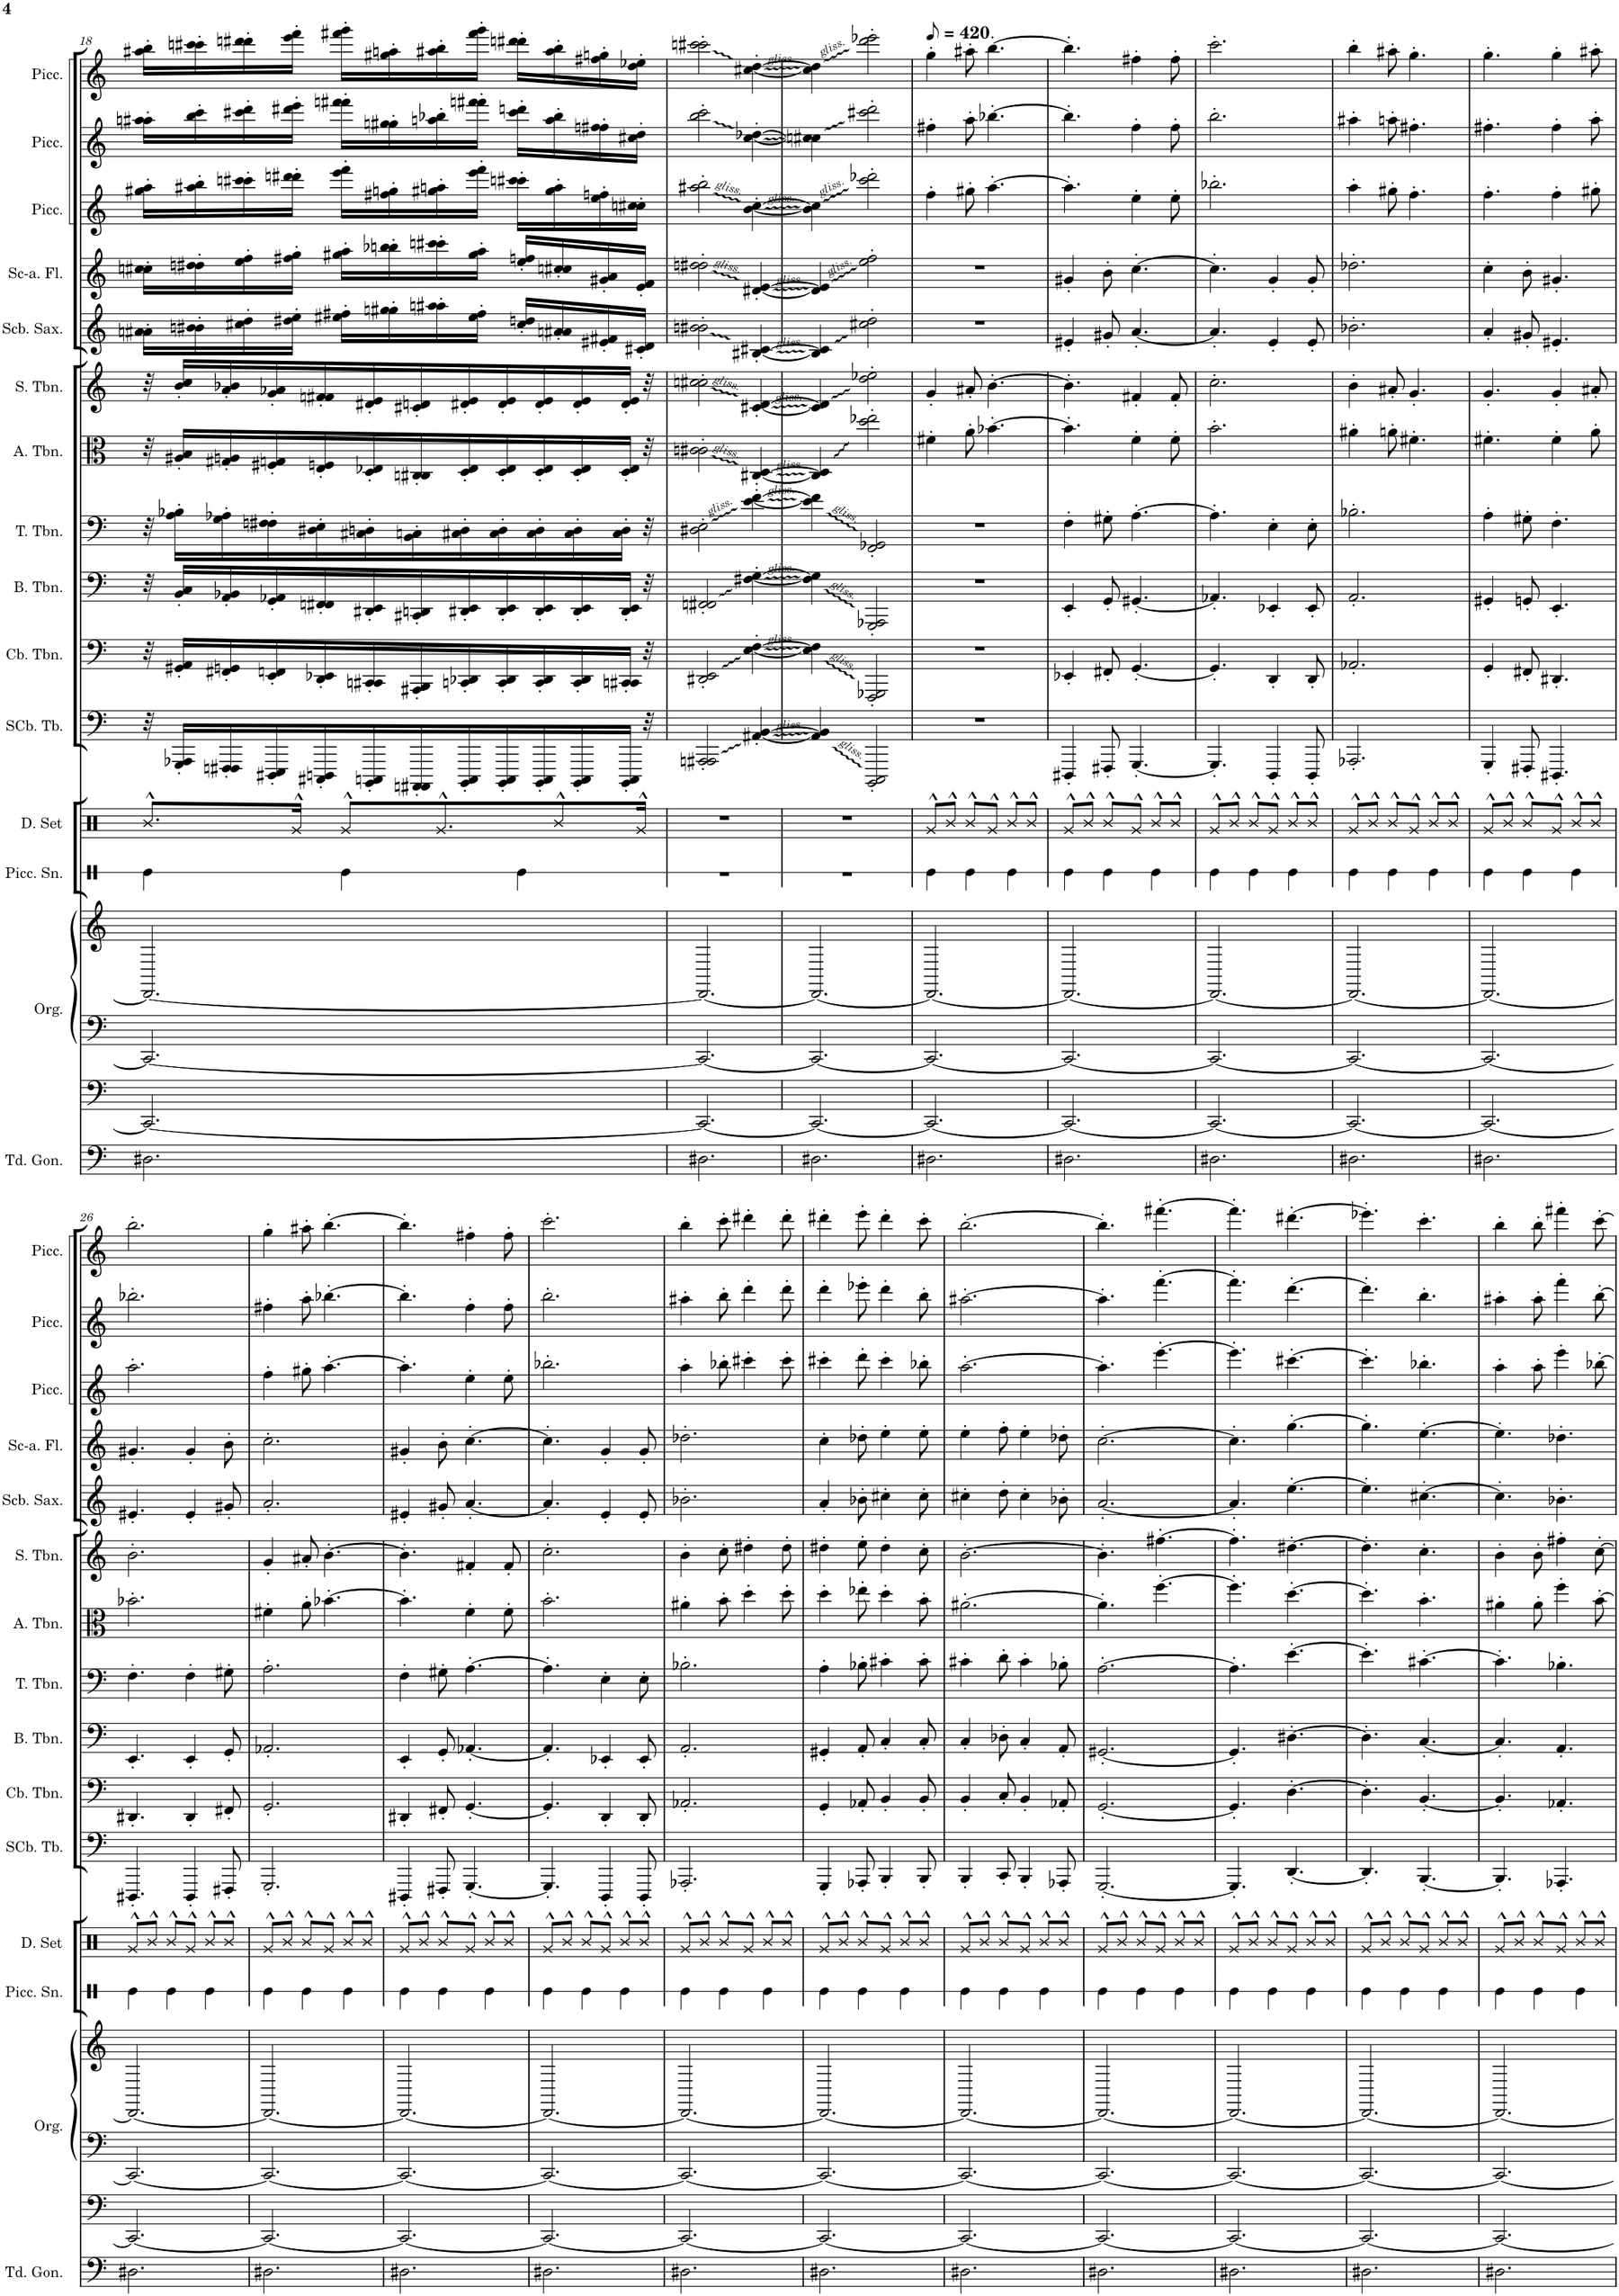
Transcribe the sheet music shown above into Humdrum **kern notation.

**kern	**kern	**kern	**kern	**kern	**kern	**kern	**kern	**kern	**kern	**kern	**kern	**kern	**kern	**kern	**kern	**kern
*part15	*part14	*part14	*part14	*part13	*part12	*part11	*part10	*part9	*part8	*part7	*part6	*part5	*part4	*part3	*part2	*part1
*staff17	*staff16	*staff15	*staff14	*staff13	*staff12	*staff11	*staff10	*staff9	*staff8	*staff7	*staff6	*staff5	*staff4	*staff3	*staff2	*staff1
*I"Tuned Gongs	*I"Organ	*	*	*I"Piccolo Snare	*I"Drumset	*I"Sub-Contrabass Tuba	*I"Contrabass Trombone	*I"Bass Trombone	*I"Tenor Trombone	*I"Alto Trombone	*I"Soprano Trombone	*I"Subcontrabass Saxophone	*I"Sub Contra-alto Flute	*I"Piccolo	*I"Piccolo	*I"Piccolo
*I'Td. Gon.	*I'Org.	*	*	*I'Picc. Sn.	*I'D. Set	*I'SCb. Tb.	*I'Cb. Tbn.	*I'B. Tbn.	*I'T. Tbn.	*I'A. Tbn.	*I'S. Tbn.	*I'Scb. Sax.	*I'Sc-a. Fl.	*I'Picc.	*I'Picc.	*I'Picc.
!!LO:PB:g=z
*clefF4	*clefF4	*clefF4	*clefG2	*clefX	*clefX	*clefF4	*clefF4	*clefF4	*clefF4	*clefC3	*clefG2	*clefG2	*clefG2	*clefG2	*clefG2	*clefG2
*	*	*	*	*	*	*	*	*	*	*	*	*Trd22c38	*Trd17c29	*Trd-7c-12	*Trd-7c-12	*Trd-7c-12
*k[]	*k[]	*k[]	*k[]	*k[]	*k[]	*k[]	*k[]	*k[]	*k[]	*k[]	*k[]	*k[]	*k[]	*k[]	*k[]	*k[]
*M3/4	*M3/4	*M3/4	*M3/4	*M3/4	*M3/4	*M3/4	*M3/4	*M3/4	*M3/4	*M3/4	*M3/4	*M3/4	*M3/4	*M3/4	*M3/4	*M3/4
=18	=18	=18	=18	=18	=18	=18	=18	=18	=18	=18	=18	=18	=18	=18	=18	=18
2.D#X\	2.CC/_	2.CC#/_	2.DD/_	4Re\	8.R^^/L	32r	32r	32r	32r	32r	32r	16an\' 16a#X\'LL	16ccn\' 16cc#X\'LL	16gg#X\' 16aa\'LL	16aan\' 16aa#X\'LL	16aa#X\' 16bb\'LL
.	.	.	.	.	.	16GGG/' 16AAA-X/'LL	16GG#X/' 16AA/'LL	16BB/' 16C/'LL	16A\' 16B-X\'LL	16A#X/' 16B/'LL	16b/' 16cc/'LL	.	.	.	.	.
.	.	.	.	.	.	.	.	.	.	.	.	16bn\' 16b#X\'	16ddn\' 16dd#X\'	16aa#X\' 16bb\'	16bb\' 16ccc\'	16cccn\' 16ccc#X\'
.	.	.	.	.	.	16FFFn/' 16FFF#X/'	16FF#X/' 16GGn/'	16AA/' 16BB-X/'	16G\' 16A-X\'	16G#X/' 16An/'	16a/' 16b-X/'	.	.	.	.	.
.	.	.	.	.	.	.	.	.	.	.	.	16cc#X\' 16dd\'	16ee\' 16ff\'	16cccn\' 16ccc#X\'	16ccc#X\' 16ddd\'	16dddn\' 16ddd#X\'
.	.	.	.	.	.	16DDD#X/' 16EEE/'	16EE/' 16FFn/'	16GG/' 16AA-X/'	16Fn\' 16F#X\'	16F#X/' 16Gn/'	16g/' 16a-X/'	.	.	.	.	.
.	.	.	.	.	16Rg^^/Jk	.	.	.	.	.	.	16dd#X\' 16ee\'JJ	16ff#X\' 16gg\'JJ	16dddn\' 16ddd#X\'JJ	16ddd#X\' 16eee\'JJ	16eee\' 16fff\'JJ
.	.	.	.	.	.	16CCC#X/' 16DDDn/'	16DD/' 16EE-X/'	16FFn/' 16FF#X/'	16D#X\' 16E\'	16E/' 16Fn/'	16fn/' 16f#X/'	.	.	.	.	.
.	.	.	.	4Re\	8Rg^^/L	.	.	.	.	.	.	16ee#X\' 16ff#X\'LL	16gg#X\' 16aa\'LL	16eee\' 16fff\'LL	16fffn\' 16fff#X\'LL	16fff#X\' 16ggg\'LL
.	.	.	.	.	.	16BBBB/' 16CCCn/'	16CCn/' 16CC#X/'	16DD#X/' 16EE/'	16C#X\' 16Dn\'	16D/' 16E-X/'	16d#X/' 16e/'	.	.	.	.	.
.	.	.	.	.	.	.	.	.	.	.	.	16ggn\' 16gg#X\'	16bb-X\' 16bbn\'	16ff#X\' 16ggn\'	16ggn\' 16gg#X\'	16gg#X\' 16aan\'
.	.	.	.	.	.	16AAAAn/' 16AAAA#X/'	16AAA#X/' 16BBB/'	16CC#X/' 16DDn/'	16BB\' 16Cn\'	16Cn/' 16C#X/'	16c#X/' 16dn/'	.	.	.	.	.
.	.	.	.	.	8.Rg^^/	.	.	.	.	.	.	16aan\' 16aa#X\'	16cccn\' 16ccc#X\'	16gg#X\' 16aan\'	16aan\' 16bb-X\'	16aa#X\' 16bb\'
.	.	.	.	.	.	16BBBB/' 16CCC/'	16CCn/' 16DD-X/'	16DD#X/' 16EE/'	16C#X\' 16D\'	16D/' 16E-/'	16d#X/' 16e/'	.	.	.	.	.
.	.	.	.	.	.	.	.	.	.	.	.	16ee#\' 16ff#\'JJ	16gg#\' 16aa\'JJ	16eee\' 16fff\'JJ	16fffn\' 16fff#X\'JJ	16fff#\' 16ggg\'JJ
.	.	.	.	.	.	16BBBB/' 16CCC/'	16CC/' 16DD-/'	16DD#/' 16EE/'	16C#\' 16D\'	16D/' 16E-/'	16d#/' 16e/'	.	.	.	.	.
.	.	.	.	4Re\	.	.	.	.	.	.	.	16cc#/' 16ddn/'LL	16ee/' 16ffn/'LL	16cccn\' 16ccc#X\'LL	16ccc#\' 16dddn\'LL	16dddn\' 16ddd#X\'LL
.	.	.	.	.	.	16BBBB/' 16CCC/'	16CC/' 16DD-/'	16DD#/' 16EE/'	16C#\' 16D\'	16D/' 16E-/'	16d#/' 16e/'	.	.	.	.	.
.	.	.	.	.	8R^^/	.	.	.	.	.	.	16an/' 16a#X/'	16ccn/' 16cc#X/'	16gg#\' 16aa\'	16aa\' 16bb-\'	16aa#\' 16bb\'
.	.	.	.	.	.	16BBBB/' 16CCC/'	16CC/' 16DD-/'	16DD#/' 16EE/'	16C#\' 16D\'	16D/' 16E-/'	16d#/' 16e/'	.	.	.	.	.
.	.	.	.	.	.	.	.	.	.	.	.	16e#X/' 16f#X/'	16g#X/' 16a/'	16ee\' 16ffn\'	16ffn\' 16ff#X\'	16ff#X\' 16ggn\'
.	.	.	.	.	.	16BBBB/' 16CCC/'JJ	16CCn/' 16CC#X/'JJ	16DD#/' 16EE/'JJ	16C#\' 16D\'JJ	16D/' 16E-/'JJ	16d#/' 16e/'JJ	.	.	.	.	.
.	.	.	.	.	16Rg^^/Jk	.	.	.	.	.	.	16c#X/' 16d/'JJ	16e/' 16f/'JJ	16ccn\' 16cc#X\'JJ	16cc#X\' 16dd\'JJ	16dd\' 16ee-X\'JJ
.	.	.	.	.	.	32r	32r	32r	32r	32r	32r	.	.	.	.	.
=19	=19	=19	=19	=19	=19	=19	=19	=19	=19	=19	=19	=19	=19	=19	=19	=19
2.D#X\	2.CC/_	2.CC#/_	2.DD/_	2.r	2.r	2AAAn/' 2AAA#X/'	2DD#X/' 2EE/'	2FFn/' 2FF#X/'	2D#X\' 2E\'	2cn\' 2c#X\'	2ccn\' 2cc#X\'	2bn\' 2b#X\'	2ddn\' 2dd#X\'	2aa#X\' 2bb\'	2bb\' 2ccc\'	2cccn\' 2ccc#X\'
.	.	.	.	.	.	[4AA#X/' [4BB/'	[4E\' [4F\'	[4F#X\' [4G\'	[4e\' [4f\'	[4C#X/' [4D/'	[4c#X/' [4d/'	[4B#X/' [4c#X/'	[4d#X/' [4e/'	[4b\' [4cc\'	[4cc\' [4dd-X\'	[4cc#X\' [4dd\'
=20	=20	=20	=20	=20	=20	=20	=20	=20	=20	=20	=20	=20	=20	=20	=20	=20
2.D#X\	2.CC/_	2.CC#/_	2.DD/_	2.r	2.r	4AA#/] 4BB/]	4E\] 4F\]	4F#\] 4G\]	4e\] 4f\]	4C#/] 4D/]	4c#/] 4d/]	4B#/] 4c#/]	4d#/] 4e/]	4b\] 4cc\]	4ccn\] 4cc#X\]	4cc#\] 4dd\]
.	.	.	.	.	.	2BBBB/' 2CCC/'	2FFF/' 2GGG-X/'	2GGG/' 2AAA-X/'	2FF/' 2GG-X/'	2dd\' 2ee-X\'	2dd\' 2ee-X\'	2cc#X\' 2dd\'	2ee\' 2ff\'	2ccc\' 2ddd-X\'	2ccc#X\' 2ddd\'	2ddd\' 2eee-X\'
=21	=21	=21	=21	=21	=21	=21	=21	=21	=21	=21	=21	=21	=21	=21	=21	=21
*	*	*	*	*	*	*	*	*	*	*	*	*	*	*	*	*MM210
2.D#X\	2.CC/_	2.CC#/_	2.DD/_	4Re\	8Rg^^/L	2.r	2.r	2.r	2.r	4f#X'\	4g'/	2.r	2.r	4ff'\	4ff#X'\	4gg'\
.	.	.	.	.	8R^^/J	.	.	.	.	.	.	.	.	.	.	.
.	.	.	.	4Re\	8R^^/L	.	.	.	.	8a'\	8a#X'/	.	.	8gg#X'\	8aa'\	8aa#X'\
.	.	.	.	.	8Rg^^/J	.	.	.	.	[4.b-X'\	[4.b'\	.	.	[4.aa'\	[4.bb-X'\	[4.bb'\
.	.	.	.	4Re\	8R^^/L	.	.	.	.	.	.	.	.	.	.	.
.	.	.	.	.	8R^^/J	.	.	.	.	.	.	.	.	.	.	.
=22	=22	=22	=22	=22	=22	=22	=22	=22	=22	=22	=22	=22	=22	=22	=22	=22
2.D#X\	2.CC/_	2.CC#/_	2.DD/_	4Re\	8Rg^^/L	4DDD#X'/	4EE-X'/	4EE'/	4F'\	4.b-'\]	4.b'\]	4e#X'/	4g#X'/	4.aa'\]	4.bb-'\]	4.bb'\]
.	.	.	.	.	8R^^/J	.	.	.	.	.	.	.	.	.	.	.
.	.	.	.	4Re\	8R^^/L	8FFF#X'/	8FF#X'/	8GG'/	8G#X'\	.	.	8g#X'/	8b'\	.	.	.
.	.	.	.	.	8Rg^^/J	[4.GGG'/	[4.GG'/	[4.GG#X'/	[4.A'\	4f'\	4f#X'/	[4.a'/	[4.cc'\	4ee'\	4ff'\	4ff#X'\
.	.	.	.	4Re\	8R^^/L	.	.	.	.	.	.	.	.	.	.	.
.	.	.	.	.	8R^^/J	.	.	.	.	8f'\	8f#'/	.	.	8ee'\	8ff'\	8ff#'\
=23	=23	=23	=23	=23	=23	=23	=23	=23	=23	=23	=23	=23	=23	=23	=23	=23
2.D#X\	2.CC/_	2.CC#/_	2.DD/_	4Re\	8Rg^^/L	4.GGG'/]	4.GG'/]	4.AA-X'/]	4.A'\]	2.b'\	2.cc'\	4.a'/]	4.cc'\]	2.bb-X'\	2.bb'\	2.ccc'\
.	.	.	.	.	8R^^/J	.	.	.	.	.	.	.	.	.	.	.
.	.	.	.	4Re\	8R^^/L	.	.	.	.	.	.	.	.	.	.	.
.	.	.	.	.	8Rg^^/J	4DDD'/	4DD'/	4EE-X'/	4E'\	.	.	4e'/	4g'/	.	.	.
.	.	.	.	4Re\	8R^^/L	.	.	.	.	.	.	.	.	.	.	.
.	.	.	.	.	8R^^/J	8DDD'/	8DD'/	8EE-'/	8E'\	.	.	8e'/	8g'/	.	.	.
=24	=24	=24	=24	=24	=24	=24	=24	=24	=24	=24	=24	=24	=24	=24	=24	=24
2.D#X\	2.CC/_	2.CC#/_	2.DD/_	4Re\	8Rg^^/L	2.AAA-X'/	2.AA-X'/	2.AA'/	2.B-X'\	4a#X'\	4b'\	2.b-X'\	2.dd-X'\	4aa'\	4aa#X'\	4bb'\
.	.	.	.	.	8R^^/J	.	.	.	.	.	.	.	.	.	.	.
.	.	.	.	4Re\	8R^^/L	.	.	.	.	8an'\	8a#X'/	.	.	8gg#X'\	8aan'\	8aa#X'\
.	.	.	.	.	8Rg^^/J	.	.	.	.	4.f#X'\	4.g'/	.	.	4.ff'\	4.ff#X'\	4.gg'\
.	.	.	.	4Re\	8R^^/L	.	.	.	.	.	.	.	.	.	.	.
.	.	.	.	.	8R^^/J	.	.	.	.	.	.	.	.	.	.	.
=25	=25	=25	=25	=25	=25	=25	=25	=25	=25	=25	=25	=25	=25	=25	=25	=25
2.D#X\	2.CC/_	2.CC#/_	2.DD/_	4Re\	8Rg^^/L	4GGG'/	4GG'/	4GG#X'/	4A'\	4.f#X'\	4.g'/	4a'/	4cc'\	4.ff'\	4.ff#X'\	4.gg'\
.	.	.	.	.	8R^^/J	.	.	.	.	.	.	.	.	.	.	.
.	.	.	.	4Re\	8R^^/L	8FFF#X'/	8FF#X'/	8GGn'/	8G#X'\	.	.	8g#X'/	8b'\	.	.	.
.	.	.	.	.	8Rg^^/J	4.DDD#X'/	4.DD#X'/	4.EE'/	4.F'\	4f#'\	4g'/	4.e#X'/	4.g#X'/	4ff'\	4ff#'\	4gg'\
.	.	.	.	4Re\	8R^^/L	.	.	.	.	.	.	.	.	.	.	.
.	.	.	.	.	8R^^/J	.	.	.	.	8a'\	8a#X'/	.	.	8gg#X'\	8aa'\	8aa#X'\
!!LO:LB:g=z
=26	=26	=26	=26	=26	=26	=26	=26	=26	=26	=26	=26	=26	=26	=26	=26	=26
2.D#X\	2.CC/_	2.CC#/_	2.DD/_	4Re\	8Rg^^/L	4.DDD#X'/	4.DD#X'/	4.EE'/	4.F'\	2.b-X'\	2.b'\	4.e#X'/	4.g#X'/	2.aa'\	2.bb-X'\	2.bb'\
.	.	.	.	.	8R^^/J	.	.	.	.	.	.	.	.	.	.	.
.	.	.	.	4Re\	8R^^/L	.	.	.	.	.	.	.	.	.	.	.
.	.	.	.	.	8Rg^^/J	4DDD#'/	4DD#'/	4EE'/	4F'\	.	.	4e#'/	4g#'/	.	.	.
.	.	.	.	4Re\	8R^^/L	.	.	.	.	.	.	.	.	.	.	.
.	.	.	.	.	8R^^/J	8FFF#X'/	8FF#X'/	8GG'/	8G#X'\	.	.	8g#X'/	8b'\	.	.	.
=27	=27	=27	=27	=27	=27	=27	=27	=27	=27	=27	=27	=27	=27	=27	=27	=27
2.D#X\	2.CC/_	2.CC#/_	2.DD/_	4Re\	8Rg^^/L	2.GGG'/	2.GG'/	2.AA-X'/	2.A'\	4f#X'\	4g'/	2.a'/	2.cc'\	4ff'\	4ff#X'\	4gg'\
.	.	.	.	.	8R^^/J	.	.	.	.	.	.	.	.	.	.	.
.	.	.	.	4Re\	8R^^/L	.	.	.	.	8a'\	8a#X'/	.	.	8gg#X'\	8aa'\	8aa#X'\
.	.	.	.	.	8Rg^^/J	.	.	.	.	[4.b-X'\	[4.b'\	.	.	[4.aa'\	[4.bb-X'\	[4.bb'\
.	.	.	.	4Re\	8R^^/L	.	.	.	.	.	.	.	.	.	.	.
.	.	.	.	.	8R^^/J	.	.	.	.	.	.	.	.	.	.	.
=28	=28	=28	=28	=28	=28	=28	=28	=28	=28	=28	=28	=28	=28	=28	=28	=28
2.D#X\	2.CC/_	2.CC#/_	2.DD/_	4Re\	8Rg^^/L	4DDD#X'/	4DD#X'/	4EE'/	4F'\	4.b-'\]	4.b'\]	4e#X'/	4g#X'/	4.aa'\]	4.bb-'\]	4.bb'\]
.	.	.	.	.	8R^^/J	.	.	.	.	.	.	.	.	.	.	.
.	.	.	.	4Re\	8R^^/L	8FFF#X'/	8FF#X'/	8GG'/	8G#X'\	.	.	8g#X'/	8b'\	.	.	.
.	.	.	.	.	8Rg^^/J	[4.GGG'/	[4.GG'/	[4.AA-X'/	[4.A'\	4f'\	4f#X'/	[4.a'/	[4.cc'\	4ee'\	4ff'\	4ff#X'\
.	.	.	.	4Re\	8R^^/L	.	.	.	.	.	.	.	.	.	.	.
.	.	.	.	.	8R^^/J	.	.	.	.	8f'\	8f#'/	.	.	8ee'\	8ff'\	8ff#'\
=29	=29	=29	=29	=29	=29	=29	=29	=29	=29	=29	=29	=29	=29	=29	=29	=29
2.D#X\	2.CC/_	2.CC#/_	2.DD/_	4Re\	8Rg^^/L	4.GGG'/]	4.GG'/]	4.AA-'/]	4.A'\]	2.b'\	2.cc'\	4.a'/]	4.cc'\]	2.bb-X'\	2.bb'\	2.ccc'\
.	.	.	.	.	8R^^/J	.	.	.	.	.	.	.	.	.	.	.
.	.	.	.	4Re\	8R^^/L	.	.	.	.	.	.	.	.	.	.	.
.	.	.	.	.	8Rg^^/J	4DDD'/	4DD'/	4EE-X'/	4E'\	.	.	4e'/	4g'/	.	.	.
.	.	.	.	4Re\	8R^^/L	.	.	.	.	.	.	.	.	.	.	.
.	.	.	.	.	8R^^/J	8DDD'/	8DD'/	8EE-'/	8E'\	.	.	8e'/	8g'/	.	.	.
=30	=30	=30	=30	=30	=30	=30	=30	=30	=30	=30	=30	=30	=30	=30	=30	=30
2.D#X\	2.CC/_	2.CC#/_	2.DD/_	4Re\	8Rg^^/L	2.AAA-X'/	2.AA-X'/	2.AA'/	2.B-X'\	4a#X'\	4b'\	2.b-X'\	2.dd-X'\	4aa'\	4aa#X'\	4bb'\
.	.	.	.	.	8R^^/J	.	.	.	.	.	.	.	.	.	.	.
.	.	.	.	4Re\	8R^^/L	.	.	.	.	8b'\	8cc'\	.	.	8bb-X'\	8bb'\	8ccc'\
.	.	.	.	.	8Rg^^/J	.	.	.	.	4dd'\	4dd#X'\	.	.	4ccc#X'\	4ddd'\	4ddd#X'\
.	.	.	.	4Re\	8R^^/L	.	.	.	.	.	.	.	.	.	.	.
.	.	.	.	.	8R^^/J	.	.	.	.	8dd'\	8dd#'\	.	.	8ccc#'\	8ddd'\	8ddd#'\
=31	=31	=31	=31	=31	=31	=31	=31	=31	=31	=31	=31	=31	=31	=31	=31	=31
2.D#X\	2.CC/_	2.CC#/_	2.DD/_	4Re\	8Rg^^/L	4GGG'/	4GG'/	4GG#X'/	4A'\	4dd'\	4dd#X'\	4a'/	4cc'\	4ccc#X'\	4ddd'\	4ddd#X'\
.	.	.	.	.	8R^^/J	.	.	.	.	.	.	.	.	.	.	.
.	.	.	.	4Re\	8R^^/L	8AAA-X'/	8AA-X'/	8AA'/	8B-X'\	8ee-X'\	8ee'\	8b-X'\	8dd-X'\	8ddd'\	8eee-X'\	8eee'\
.	.	.	.	.	8Rg^^/J	4BBB'/	4BB'/	4C'/	4c#X'\	4dd'\	4dd#'\	4cc#X'\	4ee'\	4ccc#'\	4ddd'\	4ddd#'\
.	.	.	.	4Re\	8R^^/L	.	.	.	.	.	.	.	.	.	.	.
.	.	.	.	.	8R^^/J	8BBB'/	8BB'/	8C'/	8c#'\	8b'\	8cc'\	8cc#'\	8ee'\	8bb-X'\	8bb'\	8ccc'\
=32	=32	=32	=32	=32	=32	=32	=32	=32	=32	=32	=32	=32	=32	=32	=32	=32
2.D#X\	2.CC/_	2.CC#/_	2.DD/_	4Re\	8Rg^^/L	4BBB'/	4BB'/	4C'/	4c#X'\	[2.a#X'\	[2.b'\	4cc#X'\	4ee'\	[2.aa'\	[2.aa#X'\	[2.bb'\
.	.	.	.	.	8R^^/J	.	.	.	.	.	.	.	.	.	.	.
.	.	.	.	4Re\	8R^^/L	8CC'/	8C'/	8D-X'\	8d'\	.	.	8dd'\	8ff'\	.	.	.
.	.	.	.	.	8Rg^^/J	4BBB'/	4BB'/	4C'/	4c#'\	.	.	4cc#'\	4ee'\	.	.	.
.	.	.	.	4Re\	8R^^/L	.	.	.	.	.	.	.	.	.	.	.
.	.	.	.	.	8R^^/J	8AAA-X'/	8AA-X'/	8AA'/	8B-X'\	.	.	8b-X'\	8dd-X'\	.	.	.
=33	=33	=33	=33	=33	=33	=33	=33	=33	=33	=33	=33	=33	=33	=33	=33	=33
2.D#X\	2.CC/_	2.CC#/_	2.DD/_	4Re\	8Rg^^/L	[2.GGG'/	[2.GG'/	[2.GG#X'/	[2.A'\	4.a#'\]	4.b'\]	[2.a'/	[2.cc'\	4.aa'\]	4.aa#'\]	4.bb'\]
.	.	.	.	.	8R^^/J	.	.	.	.	.	.	.	.	.	.	.
.	.	.	.	4Re\	8R^^/L	.	.	.	.	.	.	.	.	.	.	.
.	.	.	.	.	8Rg^^/J	.	.	.	.	[4.ff'\	[4.ff#X'\	.	.	[4.eee'\	[4.fff'\	[4.fff#X'\
.	.	.	.	4Re\	8R^^/L	.	.	.	.	.	.	.	.	.	.	.
.	.	.	.	.	8R^^/J	.	.	.	.	.	.	.	.	.	.	.
=34	=34	=34	=34	=34	=34	=34	=34	=34	=34	=34	=34	=34	=34	=34	=34	=34
2.D#X\	2.CC/_	2.CC#/_	2.DD/_	4Re\	8Rg^^/L	4.GGG'/]	4.GG'/]	4.GG#'/]	4.A'\]	4.ff'\]	4.ff#'\]	4.a'/]	4.cc'\]	4.eee'\]	4.fff'\]	4.fff#'\]
.	.	.	.	.	8R^^/J	.	.	.	.	.	.	.	.	.	.	.
.	.	.	.	4Re\	8R^^/L	.	.	.	.	.	.	.	.	.	.	.
.	.	.	.	.	8Rg^^/J	[4.DD'/	[4.D'\	[4.D#X'\	[4.e'\	[4.dd'\	[4.dd#X'\	[4.ee'\	[4.gg'\	[4.ccc#X'\	[4.ddd'\	[4.ddd#X'\
.	.	.	.	4Re\	8R^^/L	.	.	.	.	.	.	.	.	.	.	.
.	.	.	.	.	8R^^/J	.	.	.	.	.	.	.	.	.	.	.
=35	=35	=35	=35	=35	=35	=35	=35	=35	=35	=35	=35	=35	=35	=35	=35	=35
2.D#X\	2.CC/_	2.CC#/_	2.DD/_	4Re\	8Rg^^/L	4.DD'/]	4.D'\]	4.D#'\]	4.e'\]	4.dd'\]	4.dd#'\]	4.ee'\]	4.gg'\]	4.ccc#'\]	4.ddd'\]	4.eee-X'\]
.	.	.	.	.	8R^^/J	.	.	.	.	.	.	.	.	.	.	.
.	.	.	.	4Re\	8R^^/L	.	.	.	.	.	.	.	.	.	.	.
.	.	.	.	.	8Rg^^/J	[4.BBB'/	[4.BB'/	[4.C'/	[4.c#X'\	4.b'\	4.cc'\	[4.cc#X'\	[4.ee'\	4.bb-X'\	4.bb'\	4.ccc'\
.	.	.	.	4Re\	8R^^/L	.	.	.	.	.	.	.	.	.	.	.
.	.	.	.	.	8R^^/J	.	.	.	.	.	.	.	.	.	.	.
=36	=36	=36	=36	=36	=36	=36	=36	=36	=36	=36	=36	=36	=36	=36	=36	=36
2.D#X\	2.CC/_	2.CC#/_	2.DD/_	4Re\	8Rg^^/L	4.BBB'/]	4.BB'/]	4.C'/]	4.c#'\]	4a#X'\	4b'\	4.cc#'\]	4.ee'\]	4aa'\	4aa#X'\	4bb'\
.	.	.	.	.	8R^^/J	.	.	.	.	.	.	.	.	.	.	.
.	.	.	.	4Re\	8R^^/L	.	.	.	.	8a#'\	8b'\	.	.	8aa'\	8aa#'\	8bb'\
.	.	.	.	.	8Rg^^/J	4.AAA-X'/	4.AA-X'/	4.AA'/	4.B-X'\	4ff'\	4ff#X'\	4.b-X'\	4.dd-X'\	4eee'\	4fff'\	4fff#X'\
.	.	.	.	4Re\	8R^^/L	.	.	.	.	.	.	.	.	.	.	.
.	.	.	.	.	8R^^/J	.	.	.	.	[8b'\	[8cc'\	.	.	[8bb-X'\	[8bb'\	[8ccc'\
=	=	=	=	=	=	=	=	=	=	=	=	=	=	=	=	=
*-	*-	*-	*-	*-	*-	*-	*-	*-	*-	*-	*-	*-	*-	*-	*-	*-
